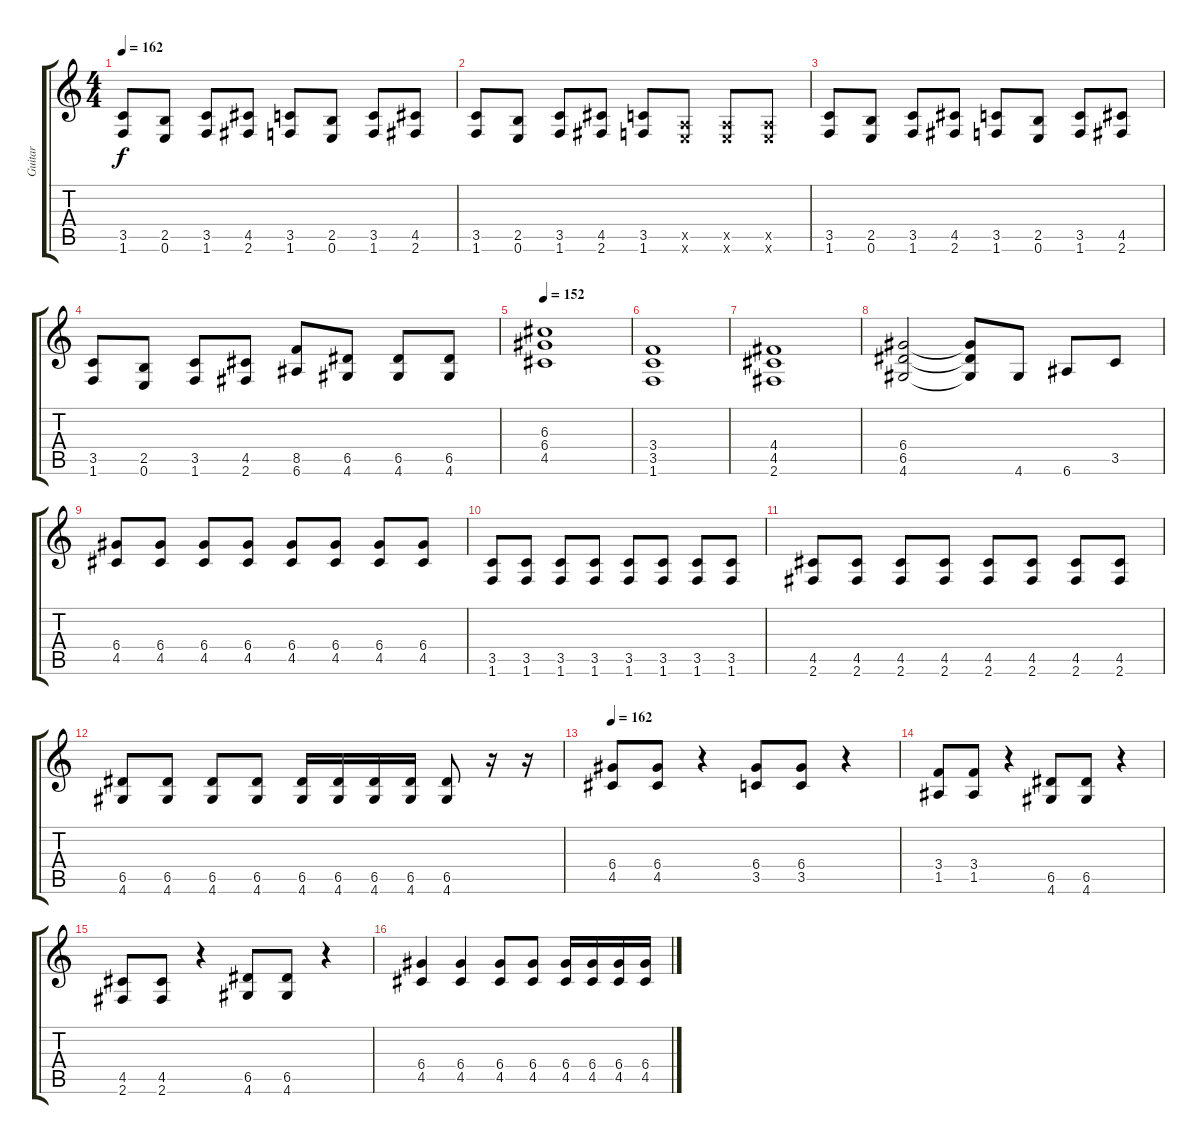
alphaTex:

\track ("Guitar" "Guitar") {instrument overdrivenguitar}
\staff {score tabs}
\tuning (E4 B3 G3 D3 A2 E2) {hide}
\ts (4 4)
\tempo 162
\clef g2
\ks c
(3.5 1.6).8{dy f} (2.5 0.6).8 (3.5 1.6).8 (4.5 2.6).8 (3.5 1.6).8 (2.5 0.6).8 (3.5 1.6).8 (4.5 2.6).8 |
(3.5 1.6).8 (2.5 0.6).8 (3.5 1.6).8 (4.5 2.6).8 (3.5 1.6).8 (0.5{x} 0.6{x}).8 (0.5{x} 0.6{x}).8 (0.5{x} 0.6{x}).8 |
(3.5 1.6).8 (2.5 0.6).8 (3.5 1.6).8 (4.5 2.6).8 (3.5 1.6).8 (2.5 0.6).8 (3.5 1.6).8 (4.5 2.6).8 |
(3.5 1.6).8 (2.5 0.6).8 (3.5 1.6).8 (4.5 2.6).8 (8.5 6.6).8 (6.5 4.6).8 (6.5 4.6).8 (6.5 4.6).8 |
\tempo 152
(6.3 6.4 4.5).1 |
(3.4 3.5 1.6).1 |
(4.4 4.5 2.6).1 |
(6.4 6.5 4.6).2 (6.4{t} 6.5{t} 4.6{t}).8 4.6.8 6.6.8 3.5.8 |
(6.4 4.5).8 (6.4 4.5).8 (6.4 4.5).8 (6.4 4.5).8 (6.4 4.5).8 (6.4 4.5).8 (6.4 4.5).8 (6.4 4.5).8 |
(3.5 1.6).8 (3.5 1.6).8 (3.5 1.6).8 (3.5 1.6).8 (3.5 1.6).8 (3.5 1.6).8 (3.5 1.6).8 (3.5 1.6).8 |
(4.5 2.6).8 (4.5 2.6).8 (4.5 2.6).8 (4.5 2.6).8 (4.5 2.6).8 (4.5 2.6).8 (4.5 2.6).8 (4.5 2.6).8 |
(6.5 4.6).8 (6.5 4.6).8 (6.5 4.6).8 (6.5 4.6).8 (6.5 4.6).16 (6.5 4.6).16 (6.5 4.6).16 (6.5 4.6).16 (6.5 4.6).8 r.16 r.16 |
\tempo 162
(6.4 4.5).8 (6.4 4.5).8 r.4 (6.4 3.5).8 (6.4 3.5).8 r.4 |
(3.4 1.5).8 (3.4 1.5).8 r.4 (6.5 4.6).8 (6.5 4.6).8 r.4 |
(4.5 2.6).8 (4.5 2.6).8 r.4 (6.5 4.6).8 (6.5 4.6).8 r.4 |
(6.4 4.5).4 (6.4 4.5).4 (6.4 4.5).8 (6.4 4.5).8 (6.4 4.5).16 (6.4 4.5).16 (6.4 4.5).16 (6.4 4.5).16
